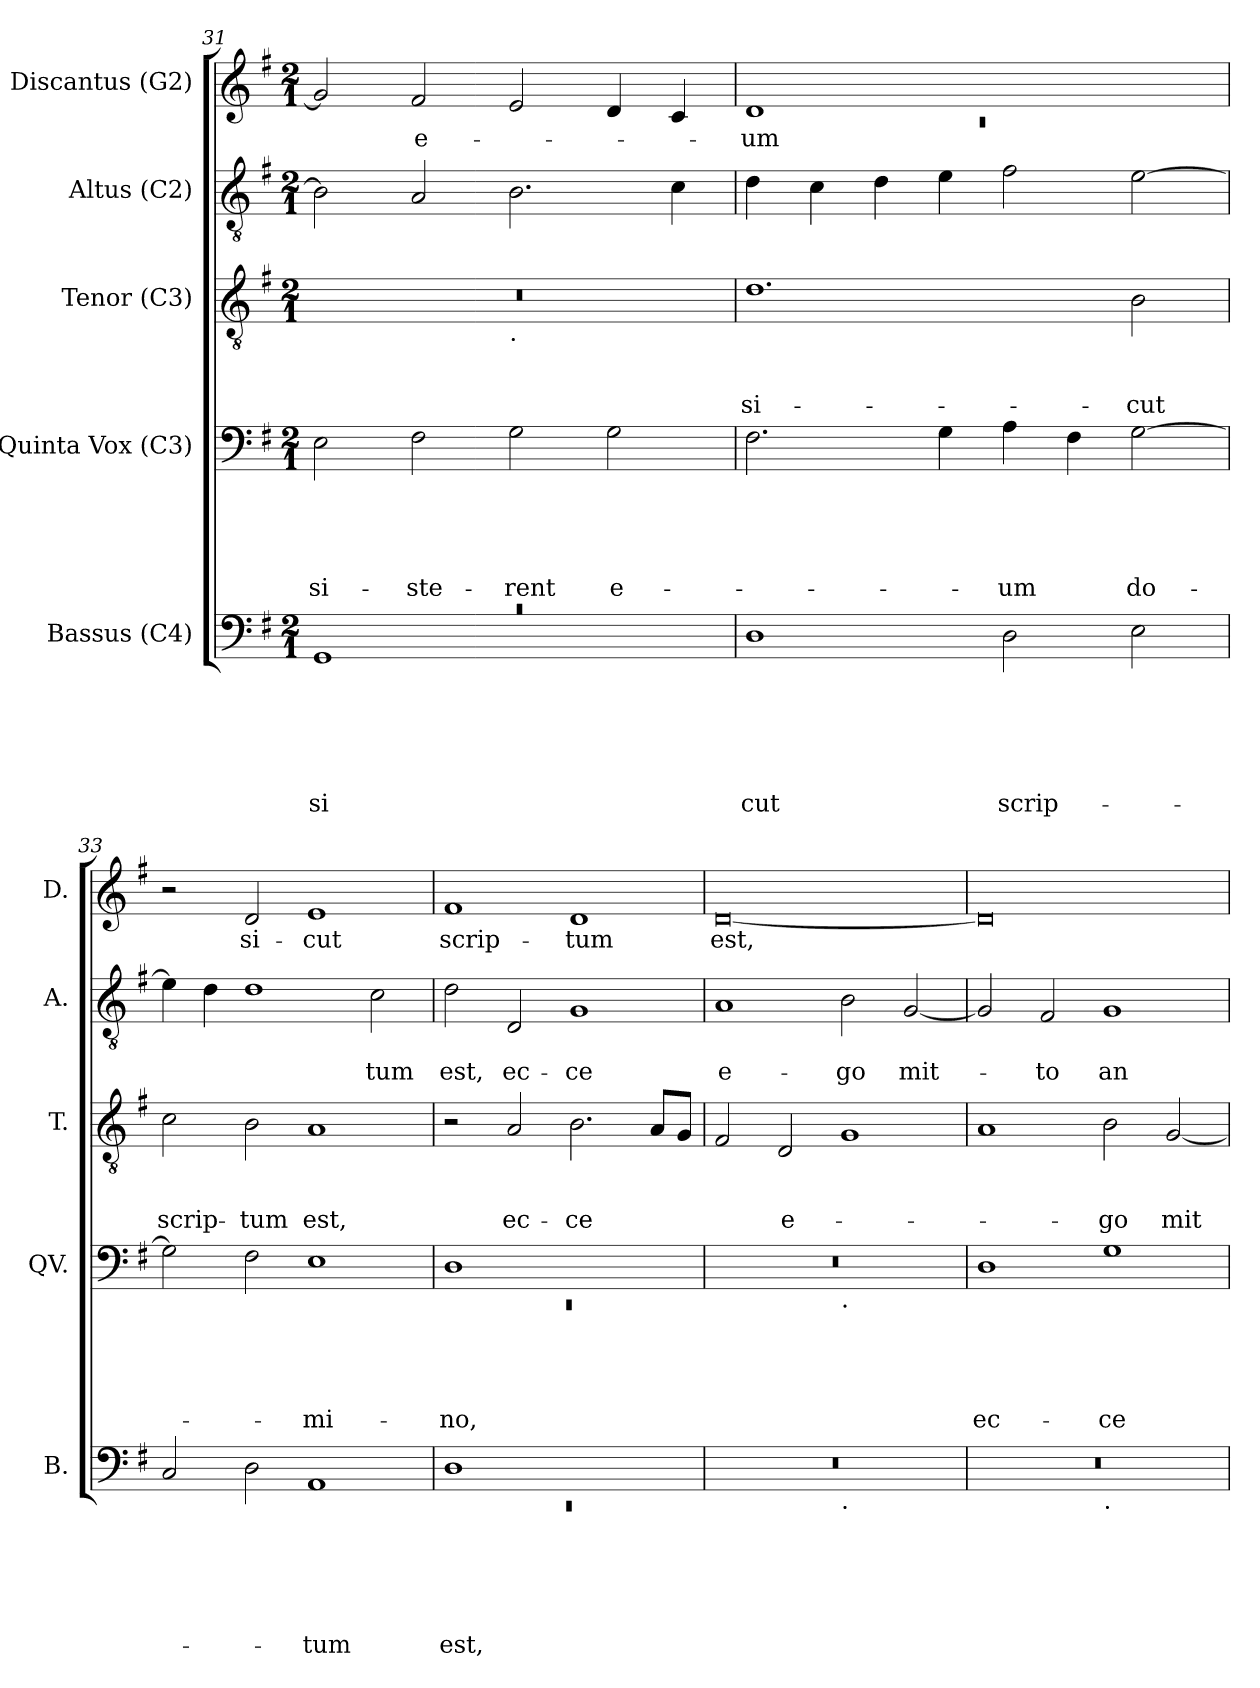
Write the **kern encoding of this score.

**kern	**text	**text	**text	**text	**text	**text	**kern	**text	**text	**text	**text	**text	**kern	**text	**text	**text	**kern	**text	**text	**kern	**text
*part5	*part5	*part5	*part5	*part5	*part5	*part5	*part4	*part4	*part4	*part4	*part4	*part4	*part3	*part3	*part3	*part3	*part2	*part2	*part2	*part1	*part1
*staff5	*staff5	*staff5	*staff5	*staff5	*staff5	*staff5	*staff4	*staff4	*staff4	*staff4	*staff4	*staff4	*staff3	*staff3	*staff3	*staff3	*staff2	*staff2	*staff2	*staff1	*staff1
*I"Bassus (C4)	*	*	*	*	*	*	*I"Quinta Vox (C3)	*	*	*	*	*	*I"Tenor (C3)	*	*	*	*I"Altus (C2)	*	*	*I"Discantus (G2)	*
*I'B.	*	*	*	*	*	*	*I'QV.	*	*	*	*	*	*I'T.	*	*	*	*I'A.	*	*	*I'D.	*
*clefF4	*	*	*	*	*	*	*clefF4	*	*	*	*	*	*clefGv2	*	*	*	*clefGv2	*	*	*clefG2	*
*k[f#]	*	*	*	*	*	*	*k[f#]	*	*	*	*	*	*k[f#]	*	*	*	*k[f#]	*	*	*k[f#]	*
*G:	*	*	*	*	*	*	*G:	*	*	*	*	*	*G:	*	*	*	*G:	*	*	*G:	*
*M2/1	*	*	*	*	*	*	*M2/1	*	*	*	*	*	*M2/1	*	*	*	*M2/1	*	*	*M2/1	*
=31	=31	=31	=31	=31	=31	=31	=31	=31	=31	=31	=31	=31	=31	=31	=31	=31	=31	=31	=31	=31	=31
!LO:N:vis=1	!	!	!	!	!	!LO:LY:b	!	!	!	!	!	!LO:LY:b	!	!	!	!	!	!	!	!	!
*^	*	*	*	*	*	*	*	*	*	*	*	*	*^	*	*	*	*	*	*	*	*
0rc	1GG	.	.	.	.	.	si-	2E\	.	.	.	.	si-	0r	1ryy	.	.	.	2B\]	.	.	2g/]	.
!	!	!	!	!	!	!	!	!	!	!	!	!	!LO:LY:b	!	!	!	!	!	!	!	!	!	!LO:LY:b:rj
.	.	.	.	.	.	.	.	2F#\	.	.	.	.	-ste-	.	.	.	.	.	2A/	.	.	2f#/	e-
!	!	!	!	!	!	!	!	!	!	!	!	!	!	!	!LO:TX:b:t=.	!	!	!	!	!	!	!	!
!	!	!	!	!	!	!	!	!	!	!	!	!	!LO:LY:b	!	!	!	!	!	!	!	!	!	!
.	1ryy	.	.	.	.	.	.	2G\	.	.	.	.	-rent	.	1ryy	.	.	.	2.B\	.	.	2e/	.
!	!	!	!	!	!	!	!	!	!	!	!	!	!LO:LY:b:rj	!	!	!	!	!	!	!	!	!	!
.	.	.	.	.	.	.	.	2G\	.	.	.	.	e-	.	.	.	.	.	.	.	.	4d/	.
.	.	.	.	.	.	.	.	.	.	.	.	.	.	.	.	.	.	.	4c\	.	.	4c/	.
*v	*v	*	*	*	*	*	*	*	*	*	*	*	*	*	*	*	*	*	*	*	*	*	*
=32	=32	=32	=32	=32	=32	=32	=32	=32	=32	=32	=32	=32	=32	=32	=32	=32	=32	=32	=32	=32	=32	=32
*	*	*	*	*	*	*	*	*	*	*	*	*	*	*	*	*	*	*	*	*	*^	*
!	!	!	!	!	!	!LO:LY:b	!	!	!	!	!	!	!	!	!	!	!LO:LY:b	!	!	!	!	!LO:N:vis=1	!LO:LY:b
*	*	*	*	*	*	*	*	*	*	*	*	*	*v	*v	*	*	*	*	*	*	*	*	*
1D	.	.	.	.	.	-cut	2.F#\	.	.	.	.	.	1.d	.	.	si-	4d\	.	.	1d	0rc	-um
.	.	.	.	.	.	.	.	.	.	.	.	.	.	.	.	.	4c\	.	.	.	.	.
.	.	.	.	.	.	.	.	.	.	.	.	.	.	.	.	.	4d\	.	.	.	.	.
.	.	.	.	.	.	.	4G\	.	.	.	.	.	.	.	.	.	4e\	.	.	.	.	.
!	!	!	!	!	!	!LO:LY:b	!	!	!	!	!	!LO:LY:b	!	!	!	!	!	!	!	!	!	!
2D\	.	.	.	.	.	scrip-	4A\	.	.	.	.	-um	.	.	.	.	2f#\	.	.	1ryy	.	.
.	.	.	.	.	.	.	4F#\	.	.	.	.	.	.	.	.	.	.	.	.	.	.	.
!	!	!	!	!	!	!	!	!	!	!	!	!LO:LY:b	!	!	!	!LO:LY:b	!	!	!	!	!	!
2E\	.	.	.	.	.	.	[>2G\	.	.	.	.	do-	2B\	.	.	-cut	[>2e\	.	.	.	.	.
*	*	*	*	*	*	*	*	*	*	*	*	*	*	*	*	*	*	*	*	*v	*v	*
=33	=33	=33	=33	=33	=33	=33	=33	=33	=33	=33	=33	=33	=33	=33	=33	=33	=33	=33	=33	=33	=33
!	!	!	!	!	!	!	!	!	!	!	!	!	!	!	!	!LO:LY:b	!	!	!	!	!
2C/	.	.	.	.	.	.	2G\]	.	.	.	.	.	2c\	.	.	scrip-	4e\]	.	.	2r	.
.	.	.	.	.	.	.	.	.	.	.	.	.	.	.	.	.	4d\	.	.	.	.
!	!	!	!	!	!	!	!	!	!	!	!	!	!	!	!	!LO:LY:b	!	!	!	!	!LO:LY:b
2D\	.	.	.	.	.	.	2F#\	.	.	.	.	.	2B\	.	.	-tum	1d	.	.	2d/	si-
!	!	!	!	!	!	!LO:LY:b	!	!	!	!	!	!LO:LY:b	!	!	!	!LO:LY:b	!	!	!	!	!LO:LY:b
1AA	.	.	.	.	.	-tum	1E	.	.	.	.	-mi-	1A	.	.	est,	.	.	.	1e	-cut
!	!	!	!	!	!	!	!	!	!	!	!	!	!	!	!	!	!	!	!LO:LY:b	!	!
.	.	.	.	.	.	.	.	.	.	.	.	.	.	.	.	.	2c\	.	-tum	.	.
!!LO:LB:g=z
=34	=34	=34	=34	=34	=34	=34	=34	=34	=34	=34	=34	=34	=34	=34	=34	=34	=34	=34	=34	=34	=34
*^	*	*	*	*	*	*	*^	*	*	*	*	*	*	*	*	*	*	*	*	*	*
!	!LO:N:vis=1	!	!	!	!	!	!LO:LY:b	!	!LO:N:vis=1	!	!	!	!	!LO:LY:b	!	!	!	!	!	!	!LO:LY:b	!	!LO:LY:b
1D	0rEE	.	.	.	.	.	est,	1D	0rEE	.	.	.	.	-no,	2r	.	.	.	2d\	.	est,	1f#	scrip-
!	!	!	!	!	!	!	!	!	!	!	!	!	!	!	!	!	!	!LO:LY:b	!	!	!LO:LY:b	!	!
.	.	.	.	.	.	.	.	.	.	.	.	.	.	.	2A/	.	.	ec-	2D/	.	ec-	.	.
!	!	!	!	!	!	!	!	!	!	!	!	!	!	!	!	!	!	!LO:LY:b	!	!	!LO:LY:b	!	!LO:LY:b
1ryy	.	.	.	.	.	.	.	1ryy	.	.	.	.	.	.	2.B\	.	.	-ce	1G	.	-ce	1d	-tum
.	.	.	.	.	.	.	.	.	.	.	.	.	.	.	8A/L	.	.	.	.	.	.	.	.
.	.	.	.	.	.	.	.	.	.	.	.	.	.	.	8G/J	.	.	.	.	.	.	.	.
=35	=35	=35	=35	=35	=35	=35	=35	=35	=35	=35	=35	=35	=35	=35	=35	=35	=35	=35	=35	=35	=35	=35	=35
!	!	!	!	!	!	!	!	!	!	!	!	!	!	!	!	!	!	!	!	!	!LO:LY:b:rj	!	!LO:LY:b
0r	1ryy	.	.	.	.	.	.	0r	1ryy	.	.	.	.	.	2F#/	.	.	.	1A	.	e-	[<0d	est,
!	!	!	!	!	!	!	!	!	!	!	!	!	!	!	!	!	!	!LO:LY:b:rj	!	!	!	!	!
.	.	.	.	.	.	.	.	.	.	.	.	.	.	.	2D/	.	.	e-	.	.	.	.	.
!	!	!	!	!	!	!	!	!	!LO:TX:b:t=.	!	!	!	!	!	!	!	!	!	!	!	!	!	!
!	!LO:TX:b:t=.	!	!	!	!	!	!	!	!	!	!	!	!	!	!	!	!	!	!	!	!	!	!
!	!	!	!	!	!	!	!	!	!	!	!	!	!	!	!	!	!	!	!	!	!LO:LY:b	!	!
.	1ryy	.	.	.	.	.	.	.	1ryy	.	.	.	.	.	1G	.	.	.	2B\	.	-go	.	.
!	!	!	!	!	!	!	!	!	!	!	!	!	!	!	!	!	!	!	!	!	!LO:LY:b	!	!
.	.	.	.	.	.	.	.	.	.	.	.	.	.	.	.	.	.	.	[<2G/	.	mit-	.	.
=36	=36	=36	=36	=36	=36	=36	=36	=36	=36	=36	=36	=36	=36	=36	=36	=36	=36	=36	=36	=36	=36	=36	=36
!	!	!	!	!	!	!	!	!	!	!	!	!	!	!LO:LY:b	!	!	!	!	!	!	!	!	!
*	*	*	*	*	*	*	*	*v	*v	*	*	*	*	*	*	*	*	*	*	*	*	*	*
0r	1ryy	.	.	.	.	.	.	1D	.	.	.	.	ec-	1A	.	.	.	2G/]	.	.	0d]	.
!	!	!	!	!	!	!	!	!	!	!	!	!	!	!	!	!	!	!	!	!LO:LY:b	!	!
.	.	.	.	.	.	.	.	.	.	.	.	.	.	.	.	.	.	2F#/	.	-to	.	.
!	!LO:TX:b:t=.	!	!	!	!	!	!	!	!	!	!	!	!	!	!	!	!	!	!	!	!	!
!	!	!	!	!	!	!	!	!	!	!	!	!	!LO:LY:b	!	!	!	!LO:LY:b	!	!	!LO:LY:b	!	!
.	1ryy	.	.	.	.	.	.	1G	.	.	.	.	-ce	2B\	.	.	-go	1G	.	an-	.	.
!	!	!	!	!	!	!	!	!	!	!	!	!	!	!	!	!	!LO:LY:b	!	!	!	!	!
.	.	.	.	.	.	.	.	.	.	.	.	.	.	[<2G/	.	.	mit-	.	.	.	.	.
*v	*v	*	*	*	*	*	*	*	*	*	*	*	*	*	*	*	*	*	*	*	*	*
=	=	=	=	=	=	=	=	=	=	=	=	=	=	=	=	=	=	=	=	=	=
*-	*-	*-	*-	*-	*-	*-	*-	*-	*-	*-	*-	*-	*-	*-	*-	*-	*-	*-	*-	*-	*-
